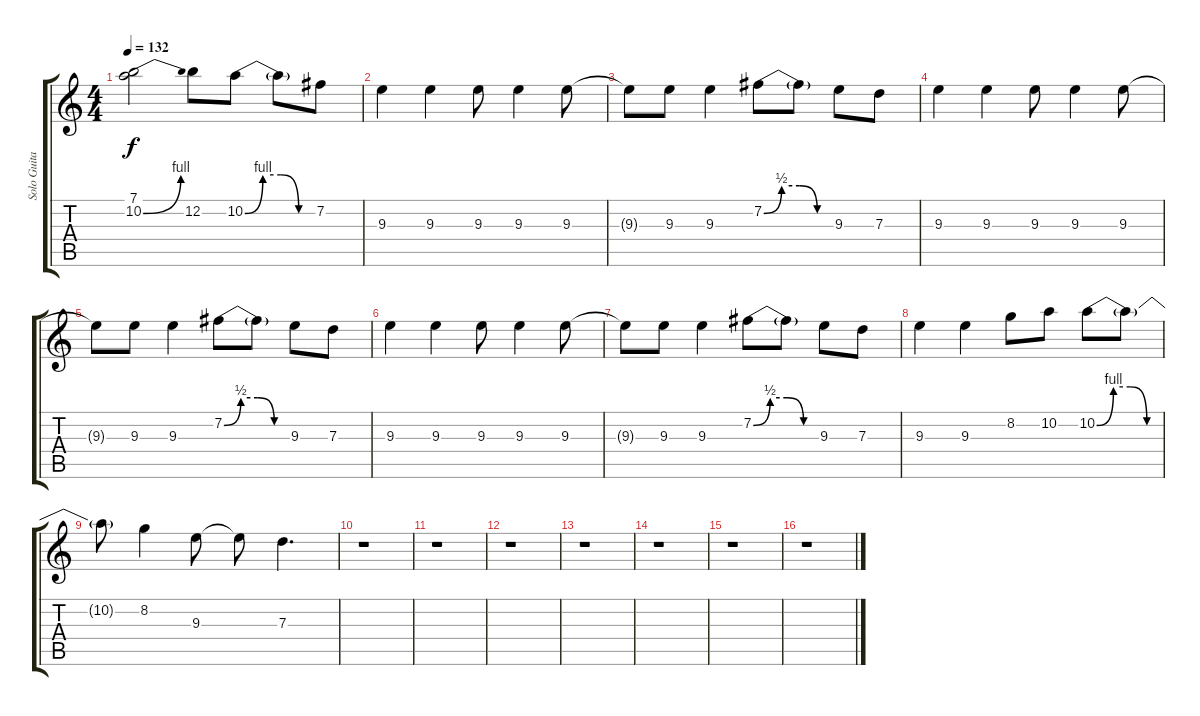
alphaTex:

\track ("Solo Guitar" "Solo Guita") {instrument distortionguitar}
\staff {score tabs}
\tuning (E4 B3 G3 D3 A2 E2) {hide}
\ts (4 4)
\tempo 132
\clef g2
\ks c
(7.1 10.2{be (bend 0 0 60 4)}).2{dy f} 12.2.8 10.2{be (custom 0 0 15 4 30 4 45 0 60 0)}.8 10.2{t}.8 7.2.8 |
9.3.4 9.3.4 9.3.8 9.3.4 9.3.8 |
9.3{t}.8 9.3.8 9.3.4 7.2{be (custom 0 0 15 2 30 2 45 0 60 0)}.8 7.2{t}.8 9.3.8 7.3.8 |
9.3.4 9.3.4 9.3.8 9.3.4 9.3.8 |
9.3{t}.8 9.3.8 9.3.4 7.2{be (custom 0 0 15 2 30 2 45 0 60 0)}.8 7.2{t}.8 9.3.8 7.3.8 |
9.3.4 9.3.4 9.3.8 9.3.4 9.3.8 |
9.3{t}.8 9.3.8 9.3.4 7.2{be (custom 0 0 15 2 30 2 45 0 60 0)}.8 7.2{t}.8 9.3.8 7.3.8 |
9.3.4 9.3.4 8.2.8 10.2.8 10.2{be (custom 0 0 15 4 30 4 45 0 60 0)}.8 10.2{t}.8 |
10.2{t}.8 8.2.4 9.3.8 9.3{t}.8 7.3.4{d} |
r.1 |
r.1 |
r.1 |
r.1 |
r.1 |
r.1 |
r.1
